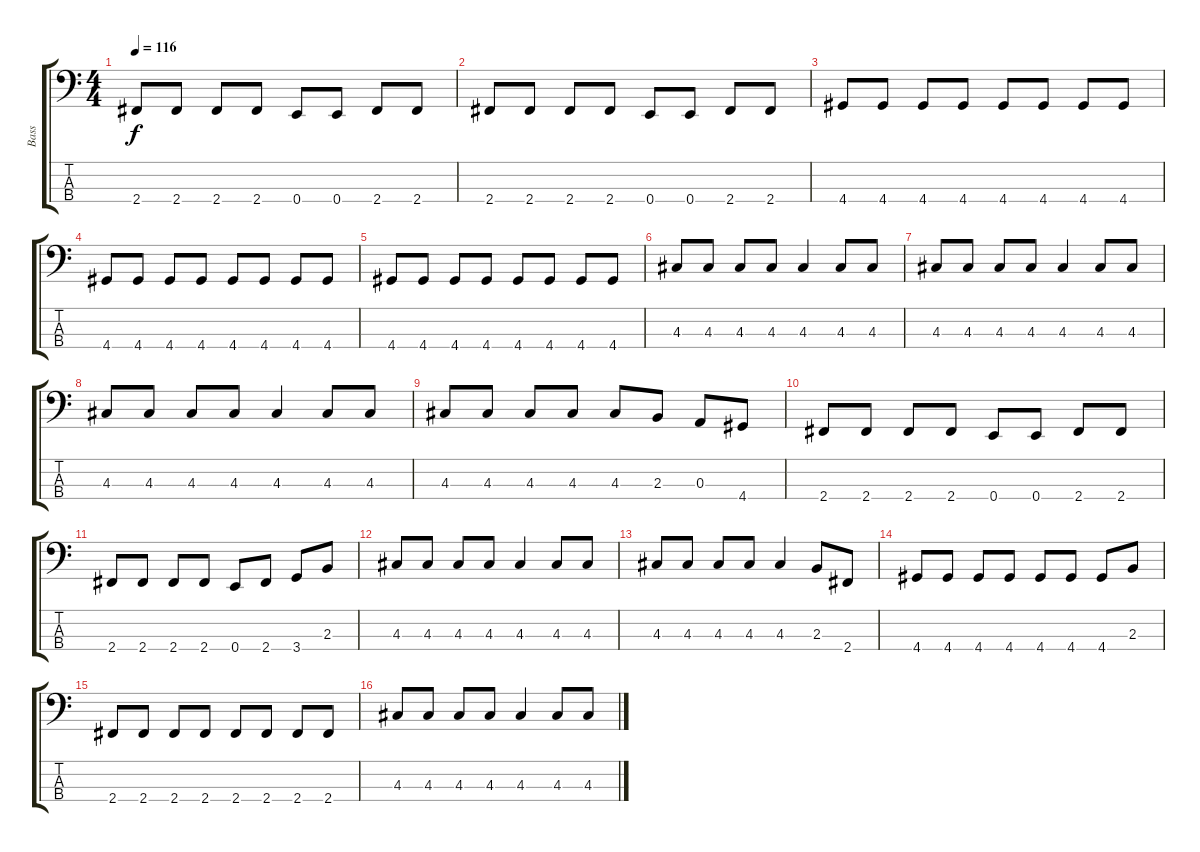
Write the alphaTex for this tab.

\track ("Bass" "Bass") {instrument electricbassfinger}
\staff {score tabs}
\tuning (G2 D2 A1 E1) {hide}
\ts (4 4)
\tempo 116
\clef f4
\ks c
2.4.8{dy f} 2.4.8 2.4.8 2.4.8 0.4.8 0.4.8 2.4.8 2.4.8 |
2.4.8 2.4.8 2.4.8 2.4.8 0.4.8 0.4.8 2.4.8 2.4.8 |
4.4.8 4.4.8 4.4.8 4.4.8 4.4.8 4.4.8 4.4.8 4.4.8 |
4.4.8 4.4.8 4.4.8 4.4.8 4.4.8 4.4.8 4.4.8 4.4.8 |
4.4.8 4.4.8 4.4.8 4.4.8 4.4.8 4.4.8 4.4.8 4.4.8 |
4.3.8 4.3.8 4.3.8 4.3.8 4.3.4 4.3.8 4.3.8 |
4.3.8 4.3.8 4.3.8 4.3.8 4.3.4 4.3.8 4.3.8 |
4.3.8 4.3.8 4.3.8 4.3.8 4.3.4 4.3.8 4.3.8 |
4.3.8 4.3.8 4.3.8 4.3.8 4.3.8 2.3.8 0.3.8 4.4.8 |
2.4.8 2.4.8 2.4.8 2.4.8 0.4.8 0.4.8 2.4.8 2.4.8 |
2.4.8 2.4.8 2.4.8 2.4.8 0.4.8 2.4.8 3.4.8 2.3.8 |
4.3.8 4.3.8 4.3.8 4.3.8 4.3.4 4.3.8 4.3.8 |
4.3.8 4.3.8 4.3.8 4.3.8 4.3.4 2.3.8 2.4.8 |
4.4.8 4.4.8 4.4.8 4.4.8 4.4.8 4.4.8 4.4.8 2.3.8 |
2.4.8 2.4.8 2.4.8 2.4.8 2.4.8 2.4.8 2.4.8 2.4.8 |
4.3.8 4.3.8 4.3.8 4.3.8 4.3.4 4.3.8 4.3.8
